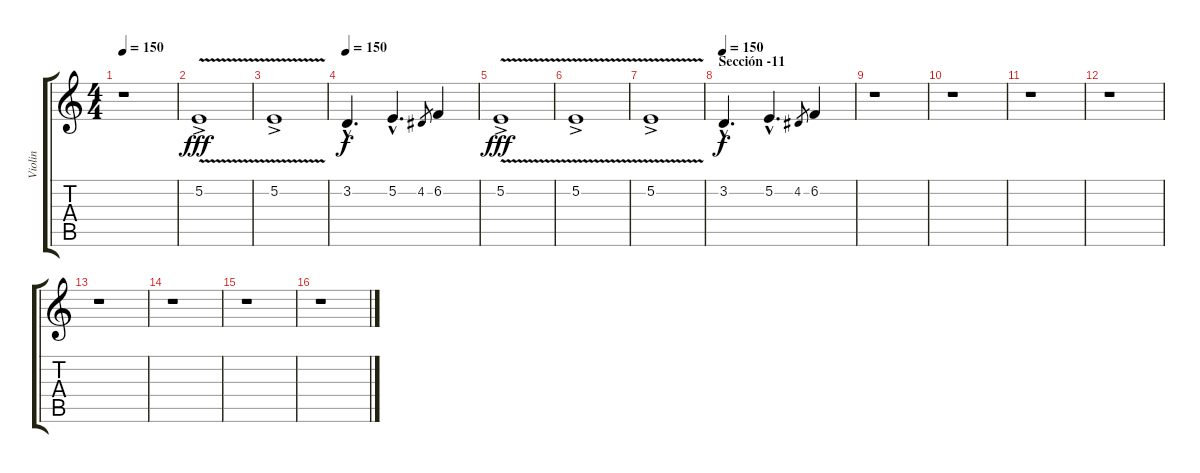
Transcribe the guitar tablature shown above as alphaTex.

\track ("Violin" "Violin") {instrument violin}
\staff {score tabs}
\tuning (E4 B3 G3 D3 A2 E2) {hide}
\ts (4 4)
\tempo 150
\clef g2
\ks c
r.1{dy f} |
5.2{v ac}.1{dy fff volume 10 instrument distortionguitar} |
5.2{v ac}.1 |
\tempo 150
3.2{hac}.4{d dy f volume 10 instrument distortionguitar} 5.2{hac}.4{d} 4.2.8{gr} 6.2.4 |
5.2{v ac}.1{dy fff volume 10 instrument distortionguitar} |
5.2{v ac}.1 |
5.2{v ac}.1 |
\section ("" "Sección -11")
\tempo 150
3.2{hac}.4{d dy f volume 10 instrument distortionguitar} 5.2{hac}.4{d} 4.2.8{gr} 6.2.4 |
r.1 |
r.1 |
r.1 |
r.1 |
r.1 |
r.1 |
r.1 |
r.1
